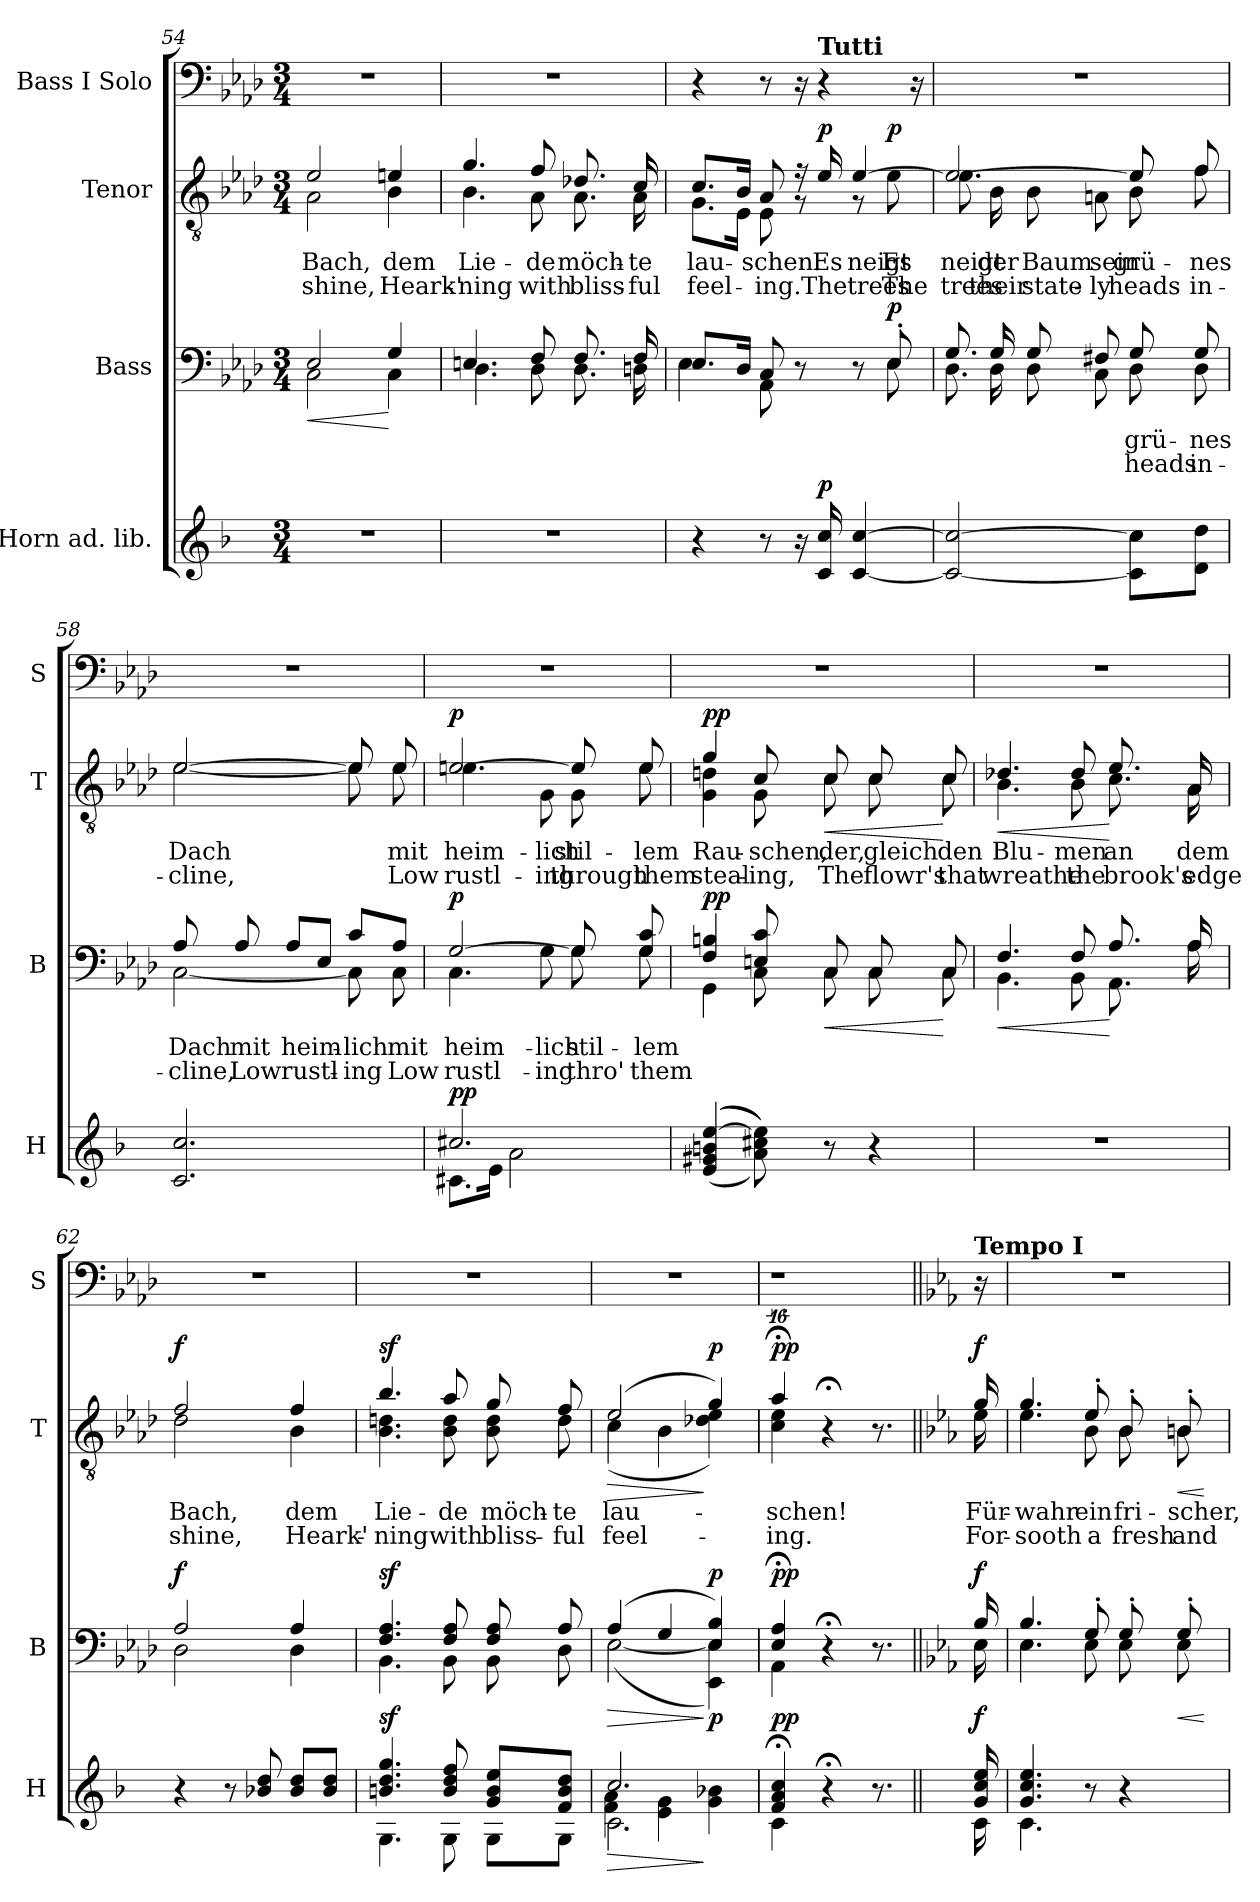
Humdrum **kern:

**kern	**dynam	**kern	**text	**text	**dynam	**kern	**text	**text	**dynam	**kern
*part4	*part4	*part3	*part3	*part3	*part3	*part2	*part2	*part2	*part2	*part1
*staff4	*staff4	*staff3	*staff3	*staff3	*staff3	*staff2	*staff2	*staff2	*staff2	*staff1
*I"Horn ad. lib.	*	*I"Bass	*	*	*	*I"Tenor	*	*	*	*I"Bass I Solo
*I'H	*	*I'B	*	*	*	*I'T	*	*	*	*I'S
*clefG2	*	*clefF4	*	*	*	*clefGv2	*	*	*	*clefF4
*ITrd5c9	*	*	*	*	*	*	*	*	*	*
*k[b-e-a-d-]	*	*k[b-e-a-d-]	*	*	*	*k[b-e-a-d-]	*	*	*	*k[b-e-a-d-]
*M3/4	*	*M3/4	*	*	*	*M3/4	*	*	*	*M3/4
=54	=54	=54	=54	=54	=54	=54	=54	=54	=54	=54
!	!	!	!	!	!LO:HP:b	!	!LO:LY:b	!LO:LY:b	!	!
*	*	*^	*	*	*	*^	*	*	*	*
2.r	.	2E-/	2C\	.	.	<	2e-/	2A-\	Bach,	shine,	.	2.r
!	!	!	!	!	!	!	!	!	!LO:LY:b	!LO:LY:b	!	!
.	.	4G/	4C\	.	.	[	4en/	4B-\	dem	Heark'-	.	.
=55	=55	=55	=55	=55	=55	=55	=55	=55	=55	=55	=55	=55
!	!	!	!	!	!	!	!	!	!LO:LY:b	!LO:LY:b	!	!
2.r	.	4.En/	4.D-\	.	.	.	4.g/	4.B-\	Lie-	-ning	.	2.r
!	!	!	!	!	!	!	!	!	!LO:LY:b	!LO:LY:b	!	!
.	.	8F/	8D-\	.	.	.	8f/	8A-\	-de	with	.	.
!	!	!	!	!	!	!	!	!	!LO:LY:b	!LO:LY:b	!	!
.	.	8.F/	8.D-\	.	.	.	8.d-X/	8.A-\	möch-	bliss-	.	.
!	!	!	!	!	!	!	!	!	!LO:LY:b	!LO:LY:b	!	!
.	.	16F/	16Dn\	.	.	.	16c/	16A-\	-te	-ful	.	.
!!LO:LB:g=z
=56	=56	=56	=56	=56	=56	=56	=56	=56	=56	=56	=56	=56
!	!	!	!	!	!	!	!	!	!LO:LY:b	!LO:LY:b	!	!
4r	.	8.E-/L	4E-\	.	.	.	8.c/L	8.G\L	lau-	feel-	.	4r
.	.	16D-/Jk	.	.	.	.	16B-/Jk	16E-\Jk	.	.	.	.
!	!	!	!	!	!	!	!	!	!LO:LY:b	!LO:LY:b	!	!
8r	.	8C/	8AA-\	.	.	.	8A-/	8E-\	-schen.	-ing.	.	8r
16r	.	8r	8ryy	.	.	.	16r	8r	.	.	.	16r
!	!	!	!	!	!	!	!	!	!	!	!	!LO:TX:a:B:t=Tutti
!	!LO:DY:a	!	!	!	!	!	!	!	!LO:LY:b	!LO:LY:b	!LO:DY:a	!
16E-/ 16e-/	p	.	.	.	.	.	16e-/	.	Es	The	p	4r
!	!	!	!	!	!	!	!	!	!LO:LY:b	!LO:LY:b	!	!
[4E-/ [4e-/	.	8r	8ryy	.	.	.	[4e-/	8r	neigt	trees	.	.
!	!	!	!	!	!	!LO:DY:a	!	!	!LO:LY:b	!LO:LY:b	!LO:DY:b	!
.	.	8E-'/	8E-\	.	.	p	.	8e-\	Es	The	p	.
.	.	.	.	.	.	.	.	.	.	.	.	16r
=57	=57	=57	=57	=57	=57	=57	=57	=57	=57	=57	=57	=57
!	!	!	!	!	!	!	!	!	!LO:LY:b	!LO:LY:b	!	!
2E-/_ 2e-/_	.	8.G/	8.D-\	.	.	.	2e-/_	8.e-\	neigt	trees	.	2.r
!	!	!	!	!	!	!	!	!	!LO:LY:b	!LO:LY:b	!	!
.	.	16G/	16D-\	.	.	.	.	16B-\	der	their	.	.
!	!	!	!	!	!	!	!	!	!LO:LY:b	!LO:LY:b	!	!
.	.	8G/	8D-\	.	.	.	.	8B-\	Baum	state-	.	.
!	!	!	!	!	!	!	!	!	!LO:LY:b	!LO:LY:b	!	!
.	.	8F#X/	8C\	.	.	.	.	8An\	sein	-ly	.	.
!	!	!	!	!LO:LY:b	!LO:LY:b	!	!	!	!	!	!	!
!	!	!	!	!LO:LY:b	!LO:LY:b	!	!	!	!LO:LY:b	!LO:LY:b	!	!
8E-\] 8e-\]L	.	8G/	8D-\	grü-	heads	.	8e-/]	8B-\	grü-	heads	.	.
!	!	!	!	!LO:LY:b	!LO:LY:b	!	!	!	!	!	!	!
!	!	!	!	!LO:LY:b	!LO:LY:b	!	!	!	!LO:LY:b	!LO:LY:b	!	!
!	!	!	!	!	!	!	!	!	!LO:LY:b	!LO:LY:b	!	!
8F\ 8f\J	.	8G/	8D-\	-nes	in-	.	8f/	8f\	-nes	in-	.	.
=58	=58	=58	=58	=58	=58	=58	=58	=58	=58	=58	=58	=58
!	!	!	!	!LO:LY:b	!LO:LY:b	!	!	!	!	!	!	!
!	!	!	!	!LO:LY:b	!LO:LY:b	!	!	!	!LO:LY:b	!LO:LY:b	!	!
!	!	!	!	!	!	!	!	!	!LO:LY:b	!LO:LY:b	!	!
2.E-/ 2.e-/	.	8A-/	[2C\	Dach	-cline,	.	[2e-/	[2e-\	Dach	-cline,	.	2.r
!	!	!	!	!LO:LY:b	!LO:LY:b	!	!	!	!	!	!	!
.	.	8A-/	.	mit	Low	.	.	.	.	.	.	.
!	!	!	!	!LO:LY:b	!LO:LY:b	!	!	!	!	!	!	!
.	.	8A-/L	.	heim-	rustl-	.	.	.	.	.	.	.
.	.	8E-/J	.	.	.	.	.	.	.	.	.	.
!	!	!	!	!LO:LY:b	!LO:LY:b	!	!	!	!	!	!	!
.	.	8c/L	8C\]	-lich	-ing	.	8e-/]	8e-\]	.	.	.	.
!	!	!	!	!LO:LY:b	!LO:LY:b	!	!	!	!LO:LY:b	!LO:LY:b	!	!
!	!	!	!	!	!	!	!	!	!LO:LY:b	!LO:LY:b	!	!
.	.	8A-/J	8C\	mit	Low	.	8e-/	8e-\	mit	Low	.	.
!!LO:PB:g=z
=59	=59	=59	=59	=59	=59	=59	=59	=59	=59	=59	=59	=59
*^	*	*	*	*	*	*	*	*	*	*	*	*
!	!	!	!	!	!LO:LY:b	!LO:LY:b	!	!	!	!	!	!	!
!	!	!	!	!	!LO:LY:b	!LO:LY:b	!	!	!	!LO:LY:b	!LO:LY:b	!	!
!	!	!LO:DY:a	!	!	!	!	!LO:DY:a	!	!	!LO:LY:b	!LO:LY:b	!LO:DY:a	!
2.en/	8.En\L	pp	[2G/	4.C\	heim-	rustl-	p	[2en/	4.e\	heim-	rustl-	p	2.r
.	16G\Jk	.	.	.	.	.	.	.	.	.	.	.	.
.	2c\	.	.	.	.	.	.	.	.	.	.	.	.
!	!	!	!	!	!LO:LY:b	!LO:LY:b	!	!	!	!LO:LY:b	!LO:LY:b	!	!
.	.	.	.	8G\	-lich	-ing	.	.	8G\	-lich	-ing	.	.
!	!	!	!	!	!LO:LY:b	!LO:LY:b	!	!	!	!LO:LY:b	!LO:LY:b	!	!
.	.	.	8G/]	8G\	stil-	thro'	.	8e/]	8G\	stil-	through	.	.
!	!	!	!	!	!LO:LY:b	!LO:LY:b	!	!	!	!	!	!	!
!	!	!	!	!	!LO:LY:b	!LO:LY:b	!	!	!	!LO:LY:b	!LO:LY:b	!	!
!	!	!	!	!	!	!	!	!	!	!LO:LY:b	!LO:LY:b	!	!
.	.	.	8G/ 8c/	8G\	-lem	them	.	8e/	8e\	-lem	them	.	.
*v	*v	*	*	*	*	*	*	*	*	*	*	*	*
=60	=60	=60	=60	=60	=60	=60	=60	=60	=60	=60	=60	=60
!	!	!	!	!	!	!LO:DY:a	!	!	!LO:LY:b	!LO:LY:b	!LO:DY:a	!
(((4G/ 4Bn/ 4dn/ [4g/	.	4F/ 4Bn/	4GG\	.	.	pp	4g/	4G\ 4dn\	Rau-	steal-	pp	2.r
!	!	!	!	!	!	!	!	!	!LO:LY:b	!LO:LY:b	!	!
8c\ 8en\ 8g\])))	.	8En/ 8c/	8C\	.	.	.	8c/	8G\	-schen,	-ing,	.	.
!	!	!	!	!	!	!LO:HP:b	!	!	!LO:LY:b	!LO:LY:b	!LO:HP:b	!
8r	.	8C/	8C\	.	.	<	8c/	8c\	der,	The	<	.
!	!	!	!	!	!	!	!	!	!LO:LY:b	!LO:LY:b	!	!
4r	.	8C/	8C\	.	.	.	8c/	8c\	gleich	flowr's	.	.
!	!	!	!	!	!	!	!	!	!LO:LY:b	!LO:LY:b	!	!
.	.	8C/	8C\	.	.	[	8c/	8c\	den	that	[	.
=61	=61	=61	=61	=61	=61	=61	=61	=61	=61	=61	=61	=61
!	!	!	!	!	!	!LO:HP:b	!	!	!LO:LY:b	!LO:LY:b	!LO:HP:b	!
2.r	.	4.F/	4.BB-\	.	.	<	4.d-X/	4.B-\	Blu-	wreathe	<	2.r
!	!	!	!	!	!	!	!	!	!LO:LY:b	!LO:LY:b	!	!
.	.	8F/	8BB-\	.	.	.	8d-/	8B-\	-men	the	.	.
!	!	!	!	!	!	!	!	!	!LO:LY:b	!LO:LY:b	!	!
.	.	8.A-/	8.AA-\	.	.	[	8.e-/	8.c\	an	brook's	[	.
!	!	!	!	!	!	!	!	!	!LO:LY:b	!LO:LY:b	!	!
.	.	16A-/	16A-\	.	.	.	16A-/	16A-\	dem	edge	.	.
!!LO:LB:g=z
=62	=62	=62	=62	=62	=62	=62	=62	=62	=62	=62	=62	=62
!	!	!	!	!	!	!LO:DY:a	!	!	!LO:LY:b	!LO:LY:b	!LO:DY:a	!
4r	.	2A-/	2D-\	.	.	f	2f/	2d-\	Bach,	shine,	f	2.r
8r	.	.	.	.	.	.	.	.	.	.	.	.
8d-X/ 8f/	.	.	.	.	.	.	.	.	.	.	.	.
!	!	!	!	!	!	!	!	!	!LO:LY:b	!LO:LY:b	!	!
8d-/ 8f/L	.	4A-/	4D-\	.	.	.	4f/	4B-\	dem	Heark'-	.	.
8d-/ 8f/J	.	.	.	.	.	.	.	.	.	.	.	.
=63	=63	=63	=63	=63	=63	=63	=63	=63	=63	=63	=63	=63
*^	*	*	*	*	*	*	*	*	*	*	*	*
!	!	!LO:DY:a	!	!	!	!	!LO:DY:a	!	!	!LO:LY:b	!LO:LY:b	!LO:DY:a	!
4.dn/ 4.f/ 4.b-/	4.BB-\	sf	4.F/ 4.A-/	4.BB-\	.	.	sf	4.b-/	4.B-\ 4.dn\	Lie-	-ning	sf	2.r
!	!	!	!	!	!	!	!	!	!	!LO:LY:b	!LO:LY:b	!	!
8d/ 8f/ 8a-/	8BB-\	.	8F/ 8A-/	8BB-\	.	.	.	8a-/	8B-\ 8d\	-de	with	.	.
!	!	!	!	!	!	!	!	!	!	!LO:LY:b	!LO:LY:b	!	!
8B-/ 8d/ 8g/L	8BB-\L	.	8F/ 8A-/	8BB-\	.	.	.	8g/	8B-\ 8d\	möch-	bliss-	.	.
!	!	!	!	!	!	!	!	!	!	!LO:LY:b	!LO:LY:b	!	!
8A-/ 8d/ 8f/J	8BB-\J	.	8A-/	8D-\	.	.	.	8f/	8d\	-te	-ful	.	.
=64	=64	=64	=64	=64	=64	=64	=64	=64	=64	=64	=64	=64	=64
!	!	!LO:HP:b	!	!	!	!	!LO:HP:b	!	!	!LO:LY:b	!LO:LY:b	!LO:HP:b	!
*	*^	*	*	*	*	*	*	*	*	*	*	*	*
2.e-/	2.E-\	4A-\ 4c\	>	(4A-/	([2E-\	.	.	>	(2e-/	(4c\	lau-	feel-	>	2.r
.	.	4G\ 4B-\	.	4G/	.	.	.	.	.	4B-\	.	.	.	.
!	!	!	!LO:DY:n=1:a	!	!	!	!	!LO:DY:n=1:a	!	!	!	!	!LO:DY:n=1:a	!
.	.	4B-\ 4d-X\	] p	4E-/ 4B-/)	4EE-\ 4E-\])	.	.	] p	4g/)	4d-X\ 4e-\)	.	.	] p	.
=65	=65	=65	=65	=65	=65	=65	=65	=65	=65	=65	=65	=65	=65	=65
!	!	!	!LO:DY:a	!	!	!	!	!LO:DY:a	!	!	!LO:LY:b	!LO:LY:b	!LO:DY:a	!
*	*v	*v	*	*	*	*	*	*	*	*	*	*	*	*
4A-/;< 4c/;< 4e-/;<	4E-\	pp	4E-/;< 4A-/;<	4AA-\	.	.	pp	4a-;</	4c\ 4e-\	-schen!	-ing.	pp	16%11r
4r;<	4ryy	.	4r;<	4ryy	.	.	.	4r;<	4ryy	.	.	.	.
8.r	8.ryy	.	8.r	8.ryy	.	.	.	8.r	8.ryy	.	.	.	.
!!LO:LB:g=z
=65X3||	=65X3||	=65X3||	=65X3||	=65X3||	=65X3||	=65X3||	=65X3||	=65X3||	=65X3||	=65X3||	=65X3||	=65X3||	=65X3||
*k[b-e-a-]	*	*	*k[b-e-a-]	*	*	*	*	*k[b-e-a-]	*	*	*	*	*k[b-e-a-]
!	!	!	!	!	!	!	!	!	!	!	!	!	!LO:TX:a:B:t=Tempo I
!	!	!LO:DY:a	!	!	!	!	!LO:DY:a	!	!	!LO:LY:b	!LO:LY:b	!LO:DY:a	!
16B-/ 16e-/ 16g/	16E-\	f	16B-/	16E-\	.	.	f	16g/	16e-\	Für-	For-	f	16r
=66	=66	=66	=66	=66	=66	=66	=66	=66	=66	=66	=66	=66	=66
!	!	!	!	!	!	!	!	!	!	!LO:LY:b	!LO:LY:b	!	!
4.B-/ 4.e-/ 4.g/	4.E-\	.	4.B-/	4.E-\	.	.	.	4.g/	4.e-\	-wahr	-sooth	.	2.r
!	!	!	!	!	!	!	!	!	!	!LO:LY:b	!LO:LY:b	!	!
8r	8ryy	.	8G'/	8E-\	.	.	.	8e-'/	8B-\	ein	a	.	.
!	!	!	!	!	!	!	!	!	!	!LO:LY:b	!LO:LY:b	!	!
4r	4ryy	.	8G'/	8E-\	.	.	.	8B-'/	8B-\	fri-	fresh	.	.
!	!	!	!	!	!	!	!LO:HP:b	!	!	!LO:LY:b	!LO:LY:b	!LO:HP:b	!
.	.	.	8G'/	8E-\	.	.	<	8Bn'/	8B\	-scher,	and	<	.
*v	*v	*	*	*	*	*	*	*v	*v	*	*	*	*
*	*	*v	*v	*	*	*	*	*	*	*	*
.	.	.	.	.	[	.	.	.	[	.
=	=	=	=	=	=	=	=	=	=	=
*-	*-	*-	*-	*-	*-	*-	*-	*-	*-	*-
